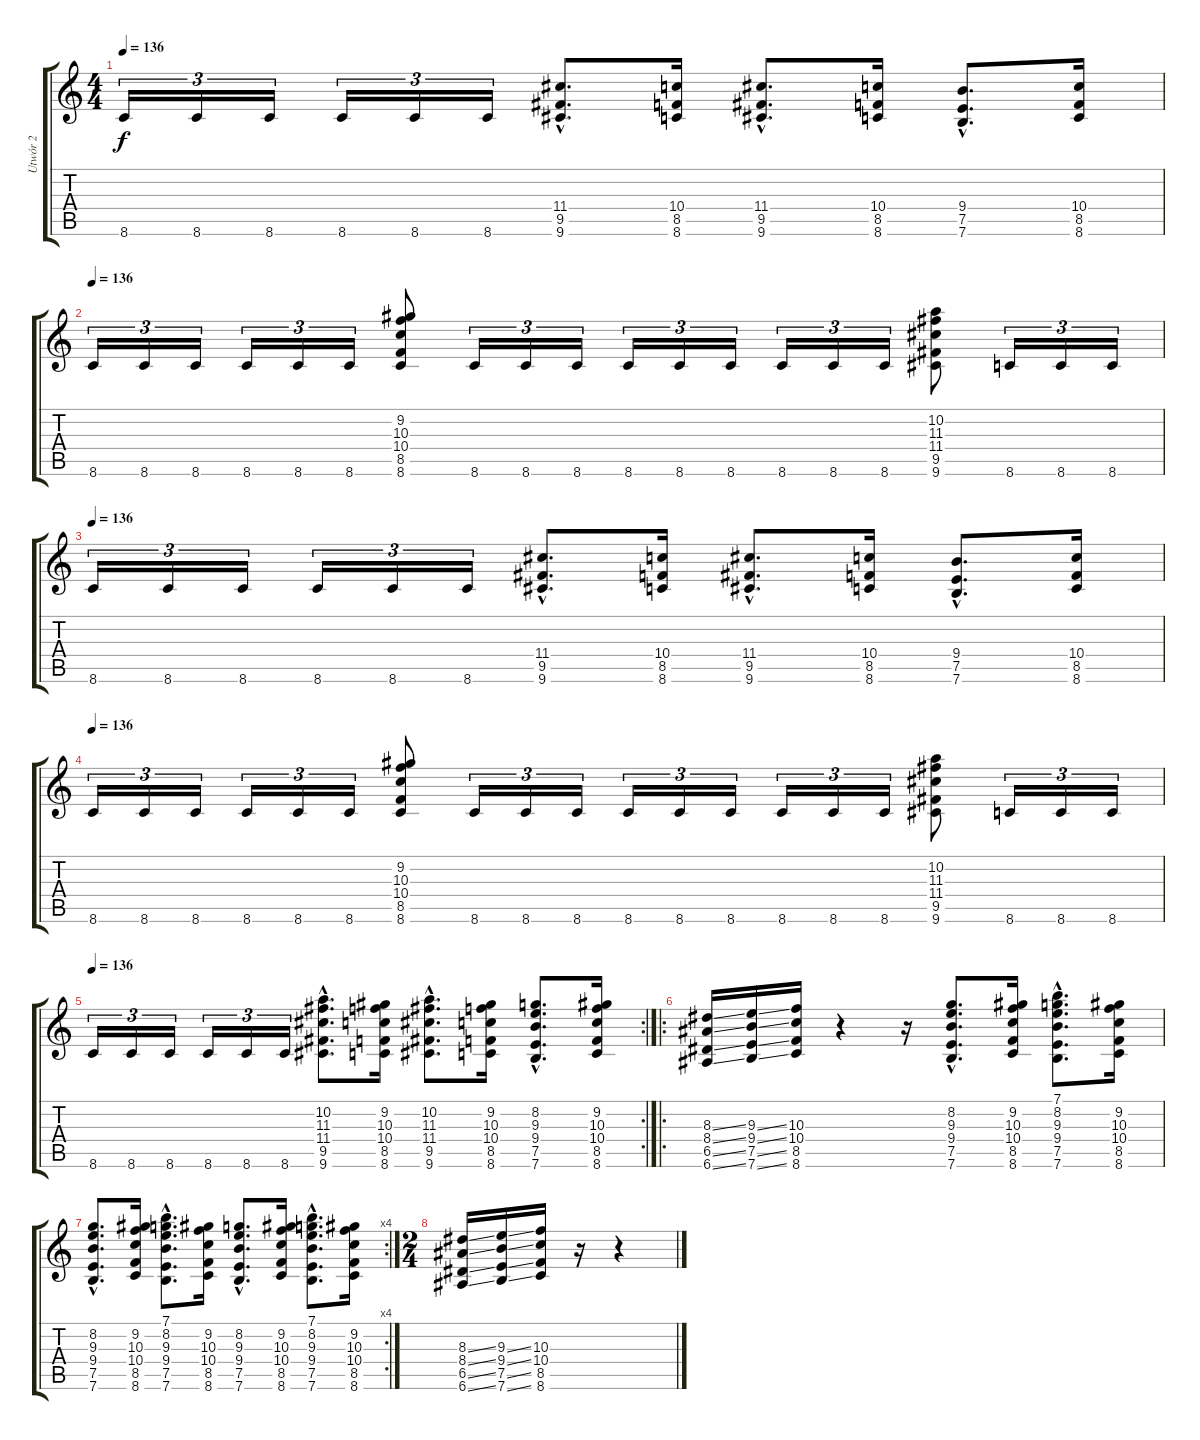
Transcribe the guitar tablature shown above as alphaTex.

\track ("Utwór 2" "Utwór 2") {instrument overdrivenguitar}
\staff {score tabs}
\tuning (E4 B3 G3 D3 A2 E2) {hide}
\ts (4 4)
\tempo 136
\clef g2
\ks c
8.6.16{tu (3 2) dy f} 8.6.16{tu (3 2)} 8.6.16{tu (3 2)} 8.6.16{tu (3 2)} 8.6.16{tu (3 2)} 8.6.16{tu (3 2)} (11.4{hac} 9.5{hac} 9.6{hac}).8{d} (10.4 8.5 8.6).16 (11.4{hac} 9.5{hac} 9.6{hac}).8{d} (10.4 8.5 8.6).16 (9.4{hac} 7.5{hac} 7.6{hac}).8{d} (10.4 8.5 8.6).16 |
\tempo 136
8.6.16{tu (3 2)} 8.6.16{tu (3 2)} 8.6.16{tu (3 2)} 8.6.16{tu (3 2)} 8.6.16{tu (3 2)} 8.6.16{tu (3 2)} (9.2 10.3 10.4 8.5 8.6).8 8.6.16{tu (3 2)} 8.6.16{tu (3 2)} 8.6.16{tu (3 2)} 8.6.16{tu (3 2)} 8.6.16{tu (3 2)} 8.6.16{tu (3 2)} 8.6.16{tu (3 2)} 8.6.16{tu (3 2)} 8.6.16{tu (3 2)} (10.2 11.3 11.4 9.5 9.6).8 8.6.16{tu (3 2)} 8.6.16{tu (3 2)} 8.6.16{tu (3 2)} |
\tempo 136
8.6.16{tu (3 2)} 8.6.16{tu (3 2)} 8.6.16{tu (3 2)} 8.6.16{tu (3 2)} 8.6.16{tu (3 2)} 8.6.16{tu (3 2)} (11.4{hac} 9.5{hac} 9.6{hac}).8{d} (10.4 8.5 8.6).16 (11.4{hac} 9.5{hac} 9.6{hac}).8{d} (10.4 8.5 8.6).16 (9.4{hac} 7.5{hac} 7.6{hac}).8{d} (10.4 8.5 8.6).16 |
\tempo 136
8.6.16{tu (3 2)} 8.6.16{tu (3 2)} 8.6.16{tu (3 2)} 8.6.16{tu (3 2)} 8.6.16{tu (3 2)} 8.6.16{tu (3 2)} (9.2 10.3 10.4 8.5 8.6).8 8.6.16{tu (3 2)} 8.6.16{tu (3 2)} 8.6.16{tu (3 2)} 8.6.16{tu (3 2)} 8.6.16{tu (3 2)} 8.6.16{tu (3 2)} 8.6.16{tu (3 2)} 8.6.16{tu (3 2)} 8.6.16{tu (3 2)} (10.2 11.3 11.4 9.5 9.6).8 8.6.16{tu (3 2)} 8.6.16{tu (3 2)} 8.6.16{tu (3 2)} |
\rc 2
\tempo 136
8.6.16{tu (3 2)} 8.6.16{tu (3 2)} 8.6.16{tu (3 2)} 8.6.16{tu (3 2)} 8.6.16{tu (3 2)} 8.6.16{tu (3 2)} (10.2{hac} 11.3{hac} 11.4{hac} 9.5{hac} 9.6{hac}).8{d} (9.2 10.3 10.4 8.5 8.6).16 (10.2{hac} 11.3{hac} 11.4{hac} 9.5{hac} 9.6{hac}).8{d} (9.2 10.3 10.4 8.5 8.6).16 (8.2{hac} 9.3{hac} 9.4{hac} 7.5{hac} 7.6{hac}).8{d} (9.2 10.3 10.4 8.5 8.6).16 |
\ro
(8.3{ss} 8.4{ss} 6.5{ss} 6.6{ss}).16 (9.3{ss} 9.4{ss} 7.5{ss} 7.6{ss}).16 (10.3 10.4 8.5 8.6).16 r.4 r.16 (8.2{hac} 9.3{hac} 9.4{hac} 7.5{hac} 7.6{hac}).8{d} (9.2 10.3 10.4 8.5 8.6).16 (7.1{hac} 8.2{hac} 9.3{hac} 9.4{hac} 7.5{hac} 7.6{hac}).8{d} (9.2 10.3 10.4 8.5 8.6).16 |
\rc 4
(8.2{hac} 9.3{hac} 9.4{hac} 7.5{hac} 7.6{hac}).8{d} (9.2 10.3 10.4 8.5 8.6).16 (7.1{hac} 8.2{hac} 9.3{hac} 9.4{hac} 7.5{hac} 7.6{hac}).8{d} (9.2 10.3 10.4 8.5 8.6).16 (8.2{hac} 9.3{hac} 9.4{hac} 7.5{hac} 7.6{hac}).8{d} (9.2 10.3 10.4 8.5 8.6).16 (7.1{hac} 8.2{hac} 9.3{hac} 9.4{hac} 7.5{hac} 7.6{hac}).8{d} (9.2 10.3 10.4 8.5 8.6).16 |
\ts (2 4)
(8.3{ss} 8.4{ss} 6.5{ss} 6.6{ss}).16 (9.3{ss} 9.4{ss} 7.5{ss} 7.6{ss}).16 (10.3 10.4 8.5 8.6).16 r.16 r.4
